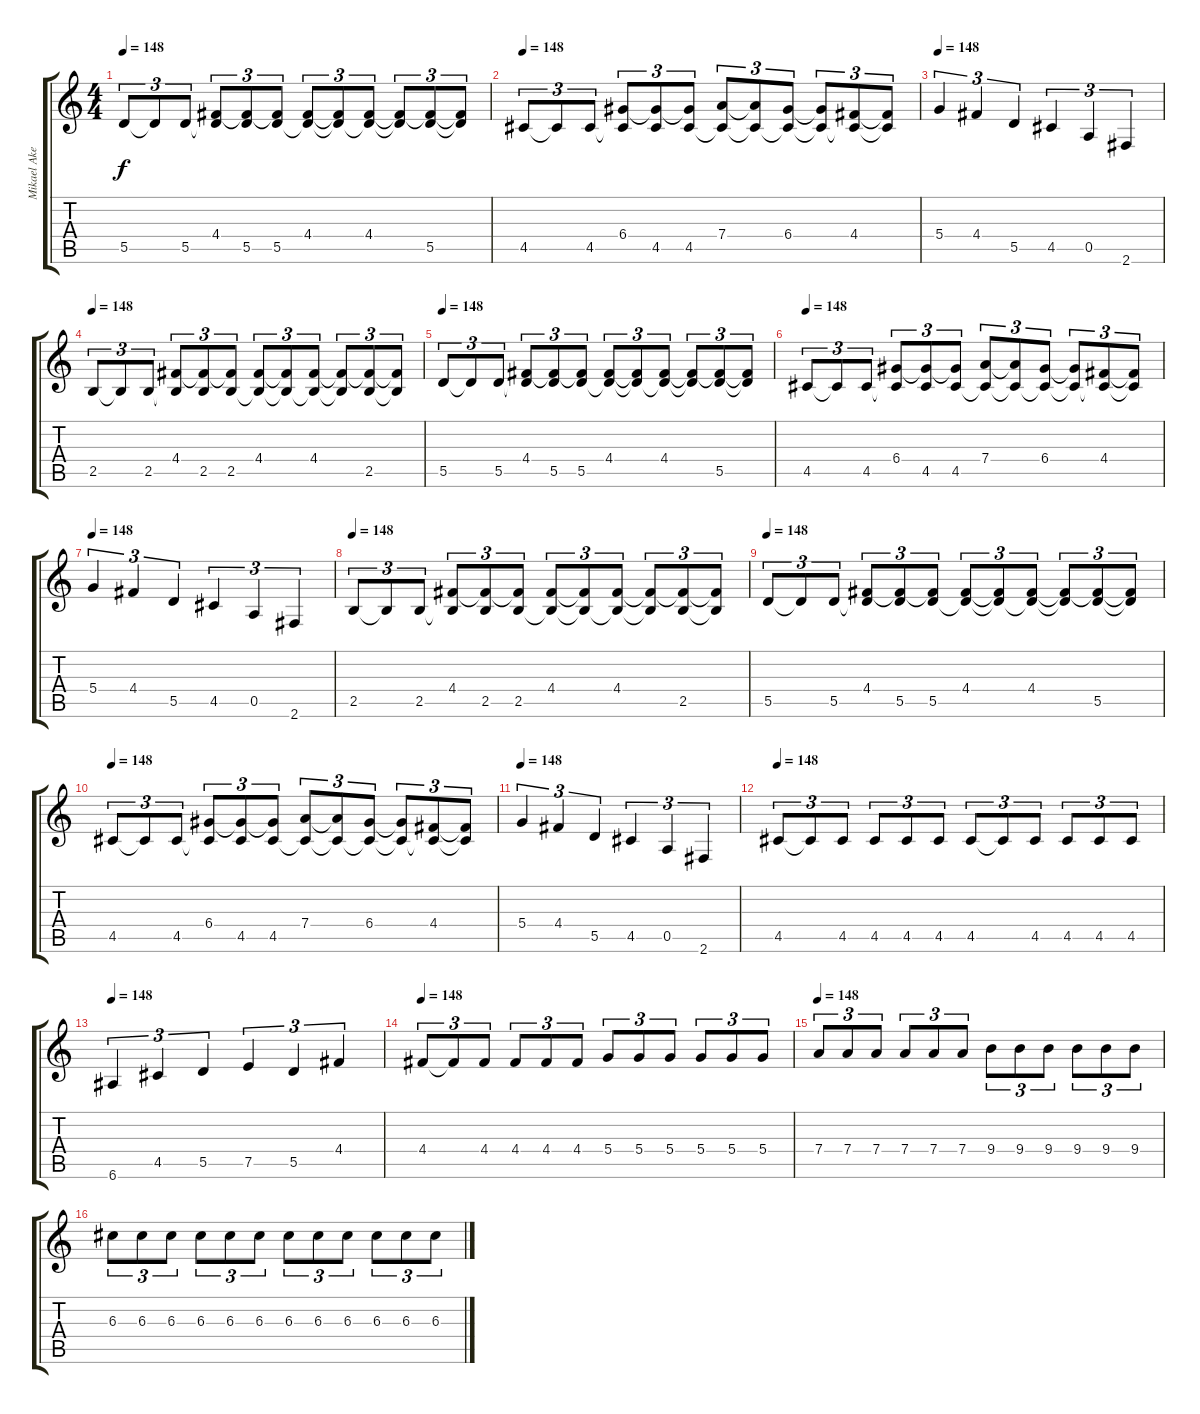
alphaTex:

\track ("Mikael Akerfeldt" "Mikael Ake") {instrument distortionguitar}
\staff {score tabs}
\tuning (E4 B3 G3 D3 A2 E2) {hide}
\ts (4 4)
\tempo 148
\clef g2
\ks c
5.5.8{tu (3 2) dy f volume 11} 5.5{t}.8{tu (3 2)} 5.5.8{tu (3 2)} (4.4 5.5{t}).8{tu (3 2)} (4.4{t} 5.5).8{tu (3 2)} (4.4{t} 5.5).8{tu (3 2)} (4.4 5.5{t}).8{tu (3 2)} (4.4{t} 5.5{t}).8{tu (3 2)} (4.4 5.5{t}).8{tu (3 2)} (4.4{t} 5.5{t}).8{tu (3 2)} (4.4{t} 5.5).8{tu (3 2)} (4.4{t} 5.5{t}).8{tu (3 2)} |
\tempo 148
4.5.8{tu (3 2) volume 11} 4.5{t}.8{tu (3 2)} 4.5.8{tu (3 2)} (6.4 4.5{t}).8{tu (3 2)} (6.4{t} 4.5).8{tu (3 2)} (6.4{t} 4.5).8{tu (3 2)} (7.4 4.5{t}).8{tu (3 2)} (7.4{t} 4.5{t}).8{tu (3 2)} (6.4 4.5{t}).8{tu (3 2)} (6.4{t} 4.5{t}).8{tu (3 2)} (4.4 4.5{t}).8{tu (3 2)} (4.4{t} 4.5{t}).8{tu (3 2)} |
\tempo 148
5.4.4{tu (3 2) volume 11} 4.4.4{tu (3 2)} 5.5.4{tu (3 2)} 4.5.4{tu (3 2)} 0.5.4{tu (3 2)} 2.6.4{tu (3 2)} |
\tempo 148
2.5.8{tu (3 2) volume 11} 2.5{t}.8{tu (3 2)} 2.5.8{tu (3 2)} (4.4 2.5{t}).8{tu (3 2)} (4.4{t} 2.5).8{tu (3 2)} (4.4{t} 2.5).8{tu (3 2)} (4.4 2.5{t}).8{tu (3 2)} (4.4{t} 2.5{t}).8{tu (3 2)} (4.4 2.5{t}).8{tu (3 2)} (4.4{t} 2.5{t}).8{tu (3 2)} (4.4{t} 2.5).8{tu (3 2)} (4.4{t} 2.5{t}).8{tu (3 2)} |
\tempo 148
5.5.8{tu (3 2) volume 11} 5.5{t}.8{tu (3 2)} 5.5.8{tu (3 2)} (4.4 5.5{t}).8{tu (3 2)} (4.4{t} 5.5).8{tu (3 2)} (4.4{t} 5.5).8{tu (3 2)} (4.4 5.5{t}).8{tu (3 2)} (4.4{t} 5.5{t}).8{tu (3 2)} (4.4 5.5{t}).8{tu (3 2)} (4.4{t} 5.5{t}).8{tu (3 2)} (4.4{t} 5.5).8{tu (3 2)} (4.4{t} 5.5{t}).8{tu (3 2)} |
\tempo 148
4.5.8{tu (3 2) volume 11} 4.5{t}.8{tu (3 2)} 4.5.8{tu (3 2)} (6.4 4.5{t}).8{tu (3 2)} (6.4{t} 4.5).8{tu (3 2)} (6.4{t} 4.5).8{tu (3 2)} (7.4 4.5{t}).8{tu (3 2)} (7.4{t} 4.5{t}).8{tu (3 2)} (6.4 4.5{t}).8{tu (3 2)} (6.4{t} 4.5{t}).8{tu (3 2)} (4.4 4.5{t}).8{tu (3 2)} (4.4{t} 4.5{t}).8{tu (3 2)} |
\tempo 148
5.4.4{tu (3 2) volume 11} 4.4.4{tu (3 2)} 5.5.4{tu (3 2)} 4.5.4{tu (3 2)} 0.5.4{tu (3 2)} 2.6.4{tu (3 2)} |
\tempo 148
2.5.8{tu (3 2) volume 11} 2.5{t}.8{tu (3 2)} 2.5.8{tu (3 2)} (4.4 2.5{t}).8{tu (3 2)} (4.4{t} 2.5).8{tu (3 2)} (4.4{t} 2.5).8{tu (3 2)} (4.4 2.5{t}).8{tu (3 2)} (4.4{t} 2.5{t}).8{tu (3 2)} (4.4 2.5{t}).8{tu (3 2)} (4.4{t} 2.5{t}).8{tu (3 2)} (4.4{t} 2.5).8{tu (3 2)} (4.4{t} 2.5{t}).8{tu (3 2)} |
\tempo 148
5.5.8{tu (3 2) volume 11} 5.5{t}.8{tu (3 2)} 5.5.8{tu (3 2)} (4.4 5.5{t}).8{tu (3 2)} (4.4{t} 5.5).8{tu (3 2)} (4.4{t} 5.5).8{tu (3 2)} (4.4 5.5{t}).8{tu (3 2)} (4.4{t} 5.5{t}).8{tu (3 2)} (4.4 5.5{t}).8{tu (3 2)} (4.4{t} 5.5{t}).8{tu (3 2)} (4.4{t} 5.5).8{tu (3 2)} (4.4{t} 5.5{t}).8{tu (3 2)} |
\tempo 148
4.5.8{tu (3 2) volume 11} 4.5{t}.8{tu (3 2)} 4.5.8{tu (3 2)} (6.4 4.5{t}).8{tu (3 2)} (6.4{t} 4.5).8{tu (3 2)} (6.4{t} 4.5).8{tu (3 2)} (7.4 4.5{t}).8{tu (3 2)} (7.4{t} 4.5{t}).8{tu (3 2)} (6.4 4.5{t}).8{tu (3 2)} (6.4{t} 4.5{t}).8{tu (3 2)} (4.4 4.5{t}).8{tu (3 2)} (4.4{t} 4.5{t}).8{tu (3 2)} |
\tempo 148
5.4.4{tu (3 2) volume 11} 4.4.4{tu (3 2)} 5.5.4{tu (3 2)} 4.5.4{tu (3 2)} 0.5.4{tu (3 2)} 2.6.4{tu (3 2)} |
\tempo 148
4.5.8{tu (3 2) volume 16} 4.5{t}.8{tu (3 2)} 4.5.8{tu (3 2)} 4.5.8{tu (3 2)} 4.5.8{tu (3 2)} 4.5.8{tu (3 2)} 4.5.8{tu (3 2)} 4.5{t}.8{tu (3 2)} 4.5.8{tu (3 2)} 4.5.8{tu (3 2)} 4.5.8{tu (3 2)} 4.5.8{tu (3 2)} |
\tempo 148
6.6.4{tu (3 2)} 4.5.4{tu (3 2)} 5.5.4{tu (3 2)} 7.5.4{tu (3 2)} 5.5.4{tu (3 2)} 4.4.4{tu (3 2)} |
\tempo 148
4.4.8{tu (3 2)} 4.4{t}.8{tu (3 2)} 4.4.8{tu (3 2)} 4.4.8{tu (3 2)} 4.4.8{tu (3 2)} 4.4.8{tu (3 2)} 5.4.8{tu (3 2)} 5.4.8{tu (3 2)} 5.4.8{tu (3 2)} 5.4.8{tu (3 2)} 5.4.8{tu (3 2)} 5.4.8{tu (3 2)} |
\tempo 148
7.4.8{tu (3 2)} 7.4.8{tu (3 2)} 7.4.8{tu (3 2)} 7.4.8{tu (3 2)} 7.4.8{tu (3 2)} 7.4.8{tu (3 2)} 9.4.8{tu (3 2)} 9.4.8{tu (3 2)} 9.4.8{tu (3 2)} 9.4.8{tu (3 2)} 9.4.8{tu (3 2)} 9.4.8{tu (3 2)} |
6.3.8{tu (3 2)} 6.3.8{tu (3 2)} 6.3.8{tu (3 2)} 6.3.8{tu (3 2)} 6.3.8{tu (3 2)} 6.3.8{tu (3 2)} 6.3.8{tu (3 2)} 6.3.8{tu (3 2)} 6.3.8{tu (3 2)} 6.3.8{tu (3 2)} 6.3.8{tu (3 2)} 6.3.8{tu (3 2)}
